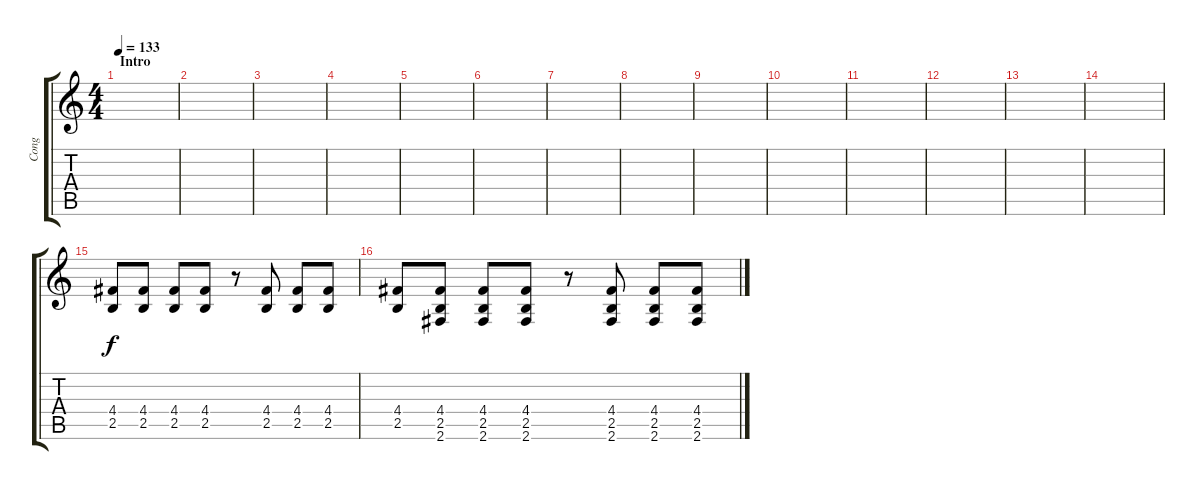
\track ("Cong" "Cong") {instrument overdrivenguitar}
\staff {score tabs}
\tuning (E4 B3 G3 D3 A2 E2) {hide}
\ts (4 4)
\section ("" "Intro")
\tempo 133
\clef g2
\ks c
|
|
|
|
|
|
|
|
|
|
|
|
|
|
(4.4 2.5).8 (4.4 2.5).8 (4.4 2.5).8 (4.4 2.5).8 r.8 (4.4 2.5).8 (4.4 2.5).8 (4.4 2.5).8 |
(4.4 2.5).8 (4.4 2.5 2.6).8 (4.4 2.5 2.6).8 (4.4 2.5 2.6).8 r.8 (4.4 2.5 2.6).8 (4.4 2.5 2.6).8 (4.4 2.5 2.6).8
